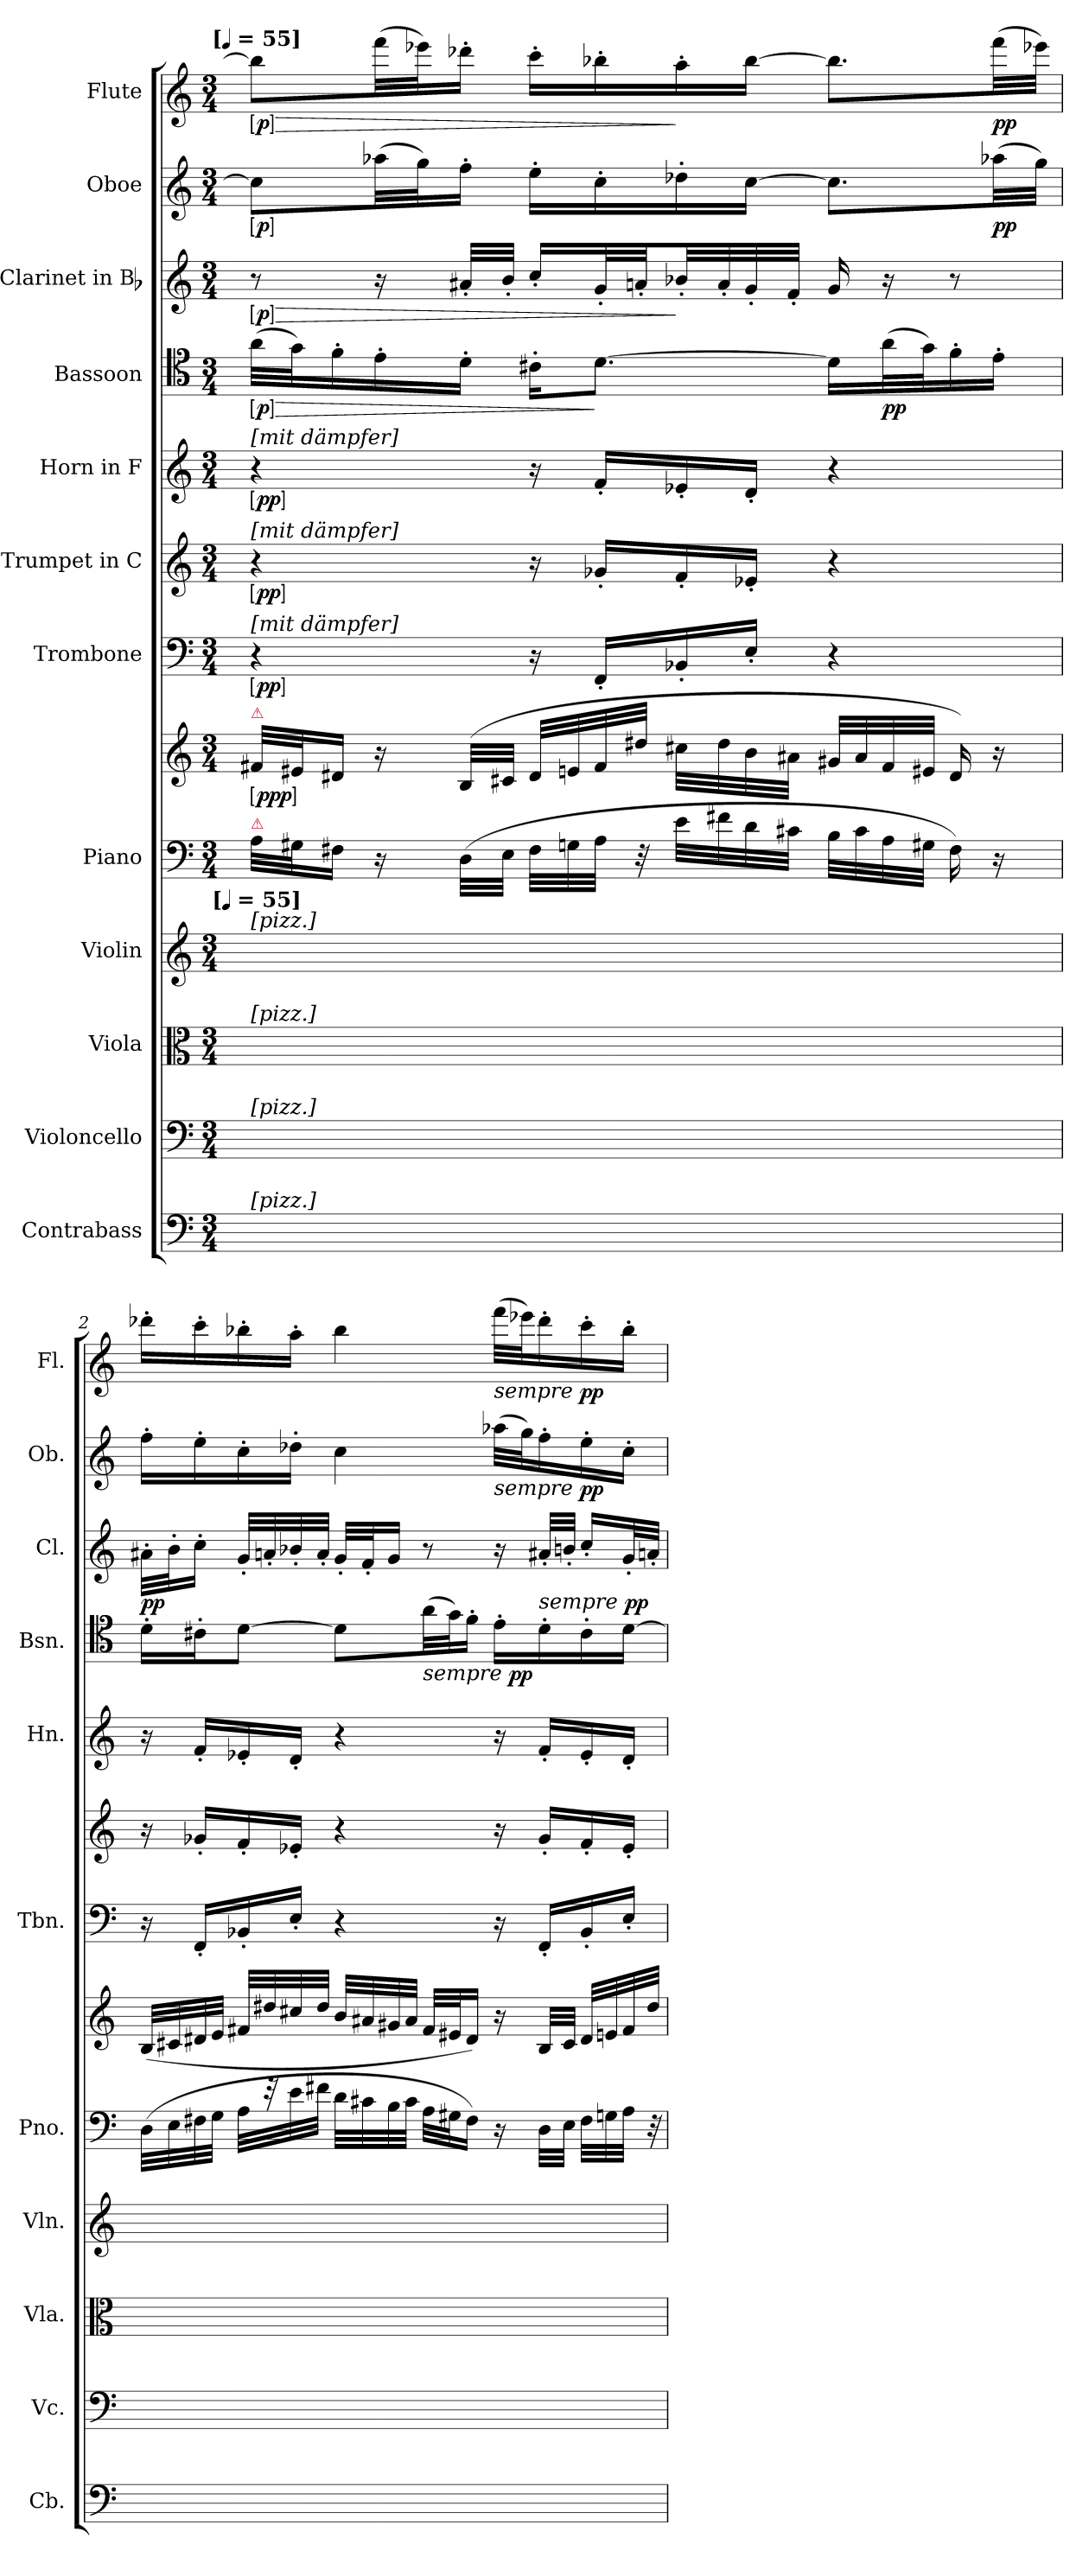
**kern	**kern	**kern	**kern	**kern	**kern	**dynam	**kern	**dynam	**kern	**dynam	**kern	**dynam	**kern	**dynam	**kern	**dynam	**kern	**dynam	**kern	**dynam
*part12	*part11	*part10	*part9	*part8	*part8	*part8	*part7	*part7	*part6	*part6	*part5	*part5	*part4	*part4	*part3	*part3	*part2	*part2	*part1	*part1
*staff13	*staff12	*staff11	*staff10	*staff9	*staff8	*staff8/9	*staff7	*staff7	*staff6	*staff6	*staff5	*staff5	*staff4	*staff4	*staff3	*staff3	*staff2	*staff2	*staff1	*staff1
*I"Contrabass	*I"Violoncello	*I"Viola	*I"Violin	*I"Piano	*	*	*I"Trombone	*	*I"Trumpet in C	*	*I"Horn in F	*	*I"Bassoon	*	*I"Clarinet in Bb	*	*I"Oboe	*	*I"Flute	*
*I'Cb.	*I'Vc.	*I'Vla.	*I'Vln.	*I'Pno.	*	*	*I'Tbn.	*	*	*	*I'Hn.	*	*I'Bsn.	*	*I'Cl.	*	*I'Ob.	*	*I'Fl.	*
*clefF4	*clefF4	*clefC3	*clefG2	*clefF4	*clefG2	*	*clefF4	*	*clefG2	*	*clefG2	*	*clefC4	*	*clefG2	*	*clefG2	*	*clefG2	*
*	*	*	*	*	*	*	*	*	*	*	*ITrd4c7	*	*	*	*ITrd1c2	*	*	*	*	*
*k[]	*k[]	*k[]	*k[]	*k[]	*k[]	*	*k[]	*	*k[]	*	*k[b-]	*	*k[]	*	*k[b-e-]	*	*k[]	*	*k[]	*
!!LO:TX:omd:t=[[quarter] = 55]
*M3/4	*M3/4	*M3/4	*M3/4	*M3/4	*M3/4	*	*M3/4	*	*M3/4	*	*M3/4	*	*M3/4	*	*M3/4	*	*M3/4	*	*M3/4	*
*MM55	*MM55	*MM55	*MM55	*MM55	*MM55	*	*MM55	*	*MM55	*	*MM55	*	*MM55	*	*MM55	*	*MM55	*	*MM55	*
=1	=1	=1	=1	=1	=1	=1	=1	=1	=1	=1	=1	=1	=1	=1	=1	=1	=1	=1	=1	=1
!	!	!	!	!	!	!	!	!	!	!	!LO:TX:a:t=[mit dämpfer]	!	!	!	!	!	!	!	!	!
!	!	!	!	!	!	!	!	!	!LO:TX:a:t=[mit dämpfer]	!	!	!	!	!	!	!	!	!	!	!
!	!	!	!	!	!	!	!LO:TX:a:t=[mit dämpfer]	!	!	!	!	!	!	!	!	!	!	!	!	!
!	!	!	!	!	!LO:TX:a:color=crimson:t=⚠	!	!	!	!	!	!	!	!	!	!	!	!	!	!	!
!	!	!	!	!LO:TX:a:color=crimson:t=⚠	!	!	!	!	!	!	!	!	!	!	!	!	!	!	!	!
!	!	!	!LO:TX:a:t=[pizz.]	!	!	!	!	!	!	!	!	!	!	!	!	!	!	!	!	!
!	!	!	!LO:TX:t=[[quarter] = 55]	!	!	!	!	!	!	!	!	!	!	!	!	!	!	!	!	!
!	!	!LO:TX:a:t=[pizz.]	!	!	!	!	!	!	!	!	!	!	!	!	!	!	!	!	!	!
!	!LO:TX:a:t=[pizz.]	!	!	!	!	!	!	!	!	!	!	!	!	!	!	!	!	!	!	!
!LO:TX:a:t=[pizz.]	!	!	!	!	!	!	!	!	!	!	!	!	!	!	!	!	!	!	!	!
!	!	!	!	!	!	!LO:DY:ed=brack	!	!LO:DY:ed=brack	!	!LO:DY:ed=brack	!	!LO:DY:ed=brack	!	!LO:HP:b	!	!LO:HP:b	!	!	!	!LO:HP:b
!	!	!	!	!	!	!	!	!	!	!	!	!	!	!LO:DY:n=1:ed=brack	!	!LO:DY:n=1:ed=brack	!	!LO:DY:ed=brack	!	!LO:DY:n=1:ed=brack
8ryy	8ryy	8ryy	8ryy	32ALLL	32f#XLLL	ppp	4r	pp	4r	pp	4r	pp	(32aLLL	> p	8r	> p	8ccL]	p	8bbL]	> p
.	.	.	.	32G#XJ	32e#XJ	.	.	.	.	.	.	.	32gJ)	.	.	.	.	.	.	.
.	.	.	.	16F#XJJ	16d#XJJ	.	.	.	.	.	.	.	16f'	.	.	.	.	.	.	.
16ryy	16ryy	16ryy	16ryy	16r	16r	.	.	.	.	.	.	.	16e'	.	16r	.	(32aa-XLL	.	(32fffLL	.
.	.	.	.	.	.	.	.	.	.	.	.	.	.	.	.	.	32ggJ)	.	32eee-XJ)	.
16ryy	16ryy	16ryy	16ryy	(32DLLL	(32BLLL	.	.	.	.	.	.	.	16d'JJ	.	32g#X'LLL	.	16ff'JJ	.	16ddd-X'JJ	.
.	.	.	.	32EJJJ	32c#XJJJ	.	.	.	.	.	.	.	.	.	32a'JJJ	.	.	.	.	.
8ryy	8ryy	8ryy	8ryy	32F#LLL	32d#LLL	.	16r	.	16r	.	16r	.	16c#X'KL	.	16b-'LL	.	16ee'LL	.	16ccc'LL	.
.	.	.	.	32Gn	32en	.	.	.	.	.	.	.	.	.	.	.	.	.	.	.
.	.	.	.	32AJJJ	32f#	.	16FF'LL	.	16g-X'LL	.	16B-'LL	.	[8.dJ	]	32f'L	.	16cc'	.	16bb-X'	.
.	.	.	.	32r	32dd#XJJJ	.	.	.	.	.	.	.	.	.	32gn'JJ	.	.	.	.	.
8ryy	8ryy	8ryy	8ryy	32eLLL	32cc#XLLL	.	16BB-X'	.	16f'	.	16A-X'	.	.	.	32a-X'LL	]	16dd-X'	.	16aa'	]
.	.	.	.	32f#X	32dd#	.	.	.	.	.	.	.	.	.	32g'	.	.	.	.	.
.	.	.	.	32d	32b	.	16E'JJ	.	16e-X'JJ	.	16G'JJ	.	.	.	32f'	.	[16ccJJ	.	[16bb-JJ	.
.	.	.	.	32c#XJJJ	32a#XJJJ	.	.	.	.	.	.	.	.	.	32e-'JJJ	.	.	.	.	.
8ryy	8ryy	8ryy	8ryy	32BLLL	32g#XLLL	.	4r	.	4r	.	4r	.	16dLL]	.	16f	.	8.ccL]	.	8.bb-L]	.
.	.	.	.	32c#	32a#	.	.	.	.	.	.	.	.	.	.	.	.	.	.	.
.	.	.	.	32A	32f#	.	.	.	.	.	.	.	(32aL	pp	16r	.	.	.	.	.
.	.	.	.	32G#XJJJ	32e#XJJJ	.	.	.	.	.	.	.	32gJ)	.	.	.	.	.	.	.
16ryy	16ryy	16ryy	16ryy	16F#)	16d#)	.	.	.	.	.	.	.	16f'	.	8r	.	.	.	.	.
16ryy	16ryy	16ryy	16ryy	16r	16r	.	.	.	.	.	.	.	16e'JJ	.	.	.	(32aa-XLL	pp	(32fffLL	pp
.	.	.	.	.	.	.	.	.	.	.	.	.	.	.	.	.	32ggJJJ)	.	32eee-XJJJ)	.
=2	=2	=2	=2	=2	=2	=2	=2	=2	=2	=2	=2	=2	=2	=2	=2	=2	=2	=2	=2	=2
8ryy	8ryy	8ryy	8ryy	(32DLLL	(32BLLL	.	16r	.	16r	.	16r	.	16d'LL	.	32g#X'LLL	pp	16ff'LL	.	16ddd-X'LL	.
.	.	.	.	32E	32c#X	.	.	.	.	.	.	.	.	.	32a'J	.	.	.	.	.
.	.	.	.	32F#X	32d#X	.	16FF'LL	.	16g-X'LL	.	16B-'LL	.	16c#X'J	.	16b-'JJ	.	16ee'	.	16ccc'	.
.	.	.	.	32GJJJ	32eJJJ	.	.	.	.	.	.	.	.	.	.	.	.	.	.	.
8ryy	8ryy	8ryy	8ryy	32ALLL	32f#XLLL	.	16BB-X'	.	16f'	.	16A-X'	.	[8dJ	.	32f'LLL	.	16cc'	.	16bb-X'	.
.	.	.	.	32r	32dd#X	.	.	.	.	.	.	.	.	.	32gn'	.	.	.	.	.
.	.	.	.	32e	32cc#X	.	16E'JJ	.	16e-X'JJ	.	16G'JJ	.	.	.	32a-X'	.	16dd-X'JJ	.	16aa'JJ	.
.	.	.	.	32f#XJJJ	32dd#JJJ	.	.	.	.	.	.	.	.	.	32g'JJJ	.	.	.	.	.
8ryy	8ryy	8ryy	8ryy	32dLLL	32bLLL	.	4r	.	4r	.	4r	.	8dL]	.	32f'LLL	.	4cc	.	4bb-	.
.	.	.	.	32c#X	32a#X	.	.	.	.	.	.	.	.	.	32e-'J	.	.	.	.	.
.	.	.	.	32B	32g#X	.	.	.	.	.	.	.	.	.	16fJJ	.	.	.	.	.
.	.	.	.	32c#JJJ	32a#JJJ	.	.	.	.	.	.	.	.	.	.	.	.	.	.	.
!	!	!	!	!	!	!	!	!	!	!	!	!	!	!LO:DY:t=sempre %s	!	!	!	!	!	!
16ryy	16ryy	16ryy	16ryy	32ALLL	32f#LLL	.	.	.	.	.	.	.	(32aLL	pp	8r	.	.	.	.	.
.	.	.	.	32G#XJ	32e#XJ	.	.	.	.	.	.	.	32gJ)	.	.	.	.	.	.	.
16ryy	16ryy	16ryy	16ryy	16F#JJ)	16d#JJ)	.	.	.	.	.	.	.	16f'JJ	.	.	.	.	.	.	.
!	!	!	!	!	!	!	!	!	!	!	!	!	!	!	!	!	!	!LO:DY:t=sempre %s	!	!LO:DY:t=sempre %s
8ryy	8ryy	8ryy	8ryy	16r	16r	.	16r	.	16r	.	16r	.	16e'LL	.	16r	.	(32aa-XLLL	pp	(32fffLLL	pp
.	.	.	.	.	.	.	.	.	.	.	.	.	.	.	.	.	32ggJ)	.	32eee-XJ)	.
!	!	!	!	!	!	!	!	!	!	!	!	!	!	!	!	!LO:DY:t=sempre %s	!	!	!	!
.	.	.	.	32DLLL	32BLLL	.	16FF'LL	.	16g-'LL	.	16B-'LL	.	16d'	.	32g#X'LLL	pp	16ff'	.	16ddd-'	.
.	.	.	.	32EJJJ	32c#JJJ	.	.	.	.	.	.	.	.	.	32an'JJJ	.	.	.	.	.
8ryy	8ryy	8ryy	8ryy	32F#LLL	32d#LLL	.	16BB-'	.	16f'	.	16A-'	.	16c#'	.	16b-'LL	.	16ee'	.	16ccc'	.
.	.	.	.	32Gn	32en	.	.	.	.	.	.	.	.	.	.	.	.	.	.	.
.	.	.	.	32AJJJ	32f#	.	16E'JJ	.	16e-'JJ	.	16G'JJ	.	[16dJJ	.	32f'L	.	16cc'JJ	.	16bb-'JJ	.
.	.	.	.	32r	32dd#JJJ	.	.	.	.	.	.	.	.	.	32gn'JJJ	.	.	.	.	.
=	=	=	=	=	=	=	=	=	=	=	=	=	=	=	=	=	=	=	=	=
*-	*-	*-	*-	*-	*-	*-	*-	*-	*-	*-	*-	*-	*-	*-	*-	*-	*-	*-	*-	*-
